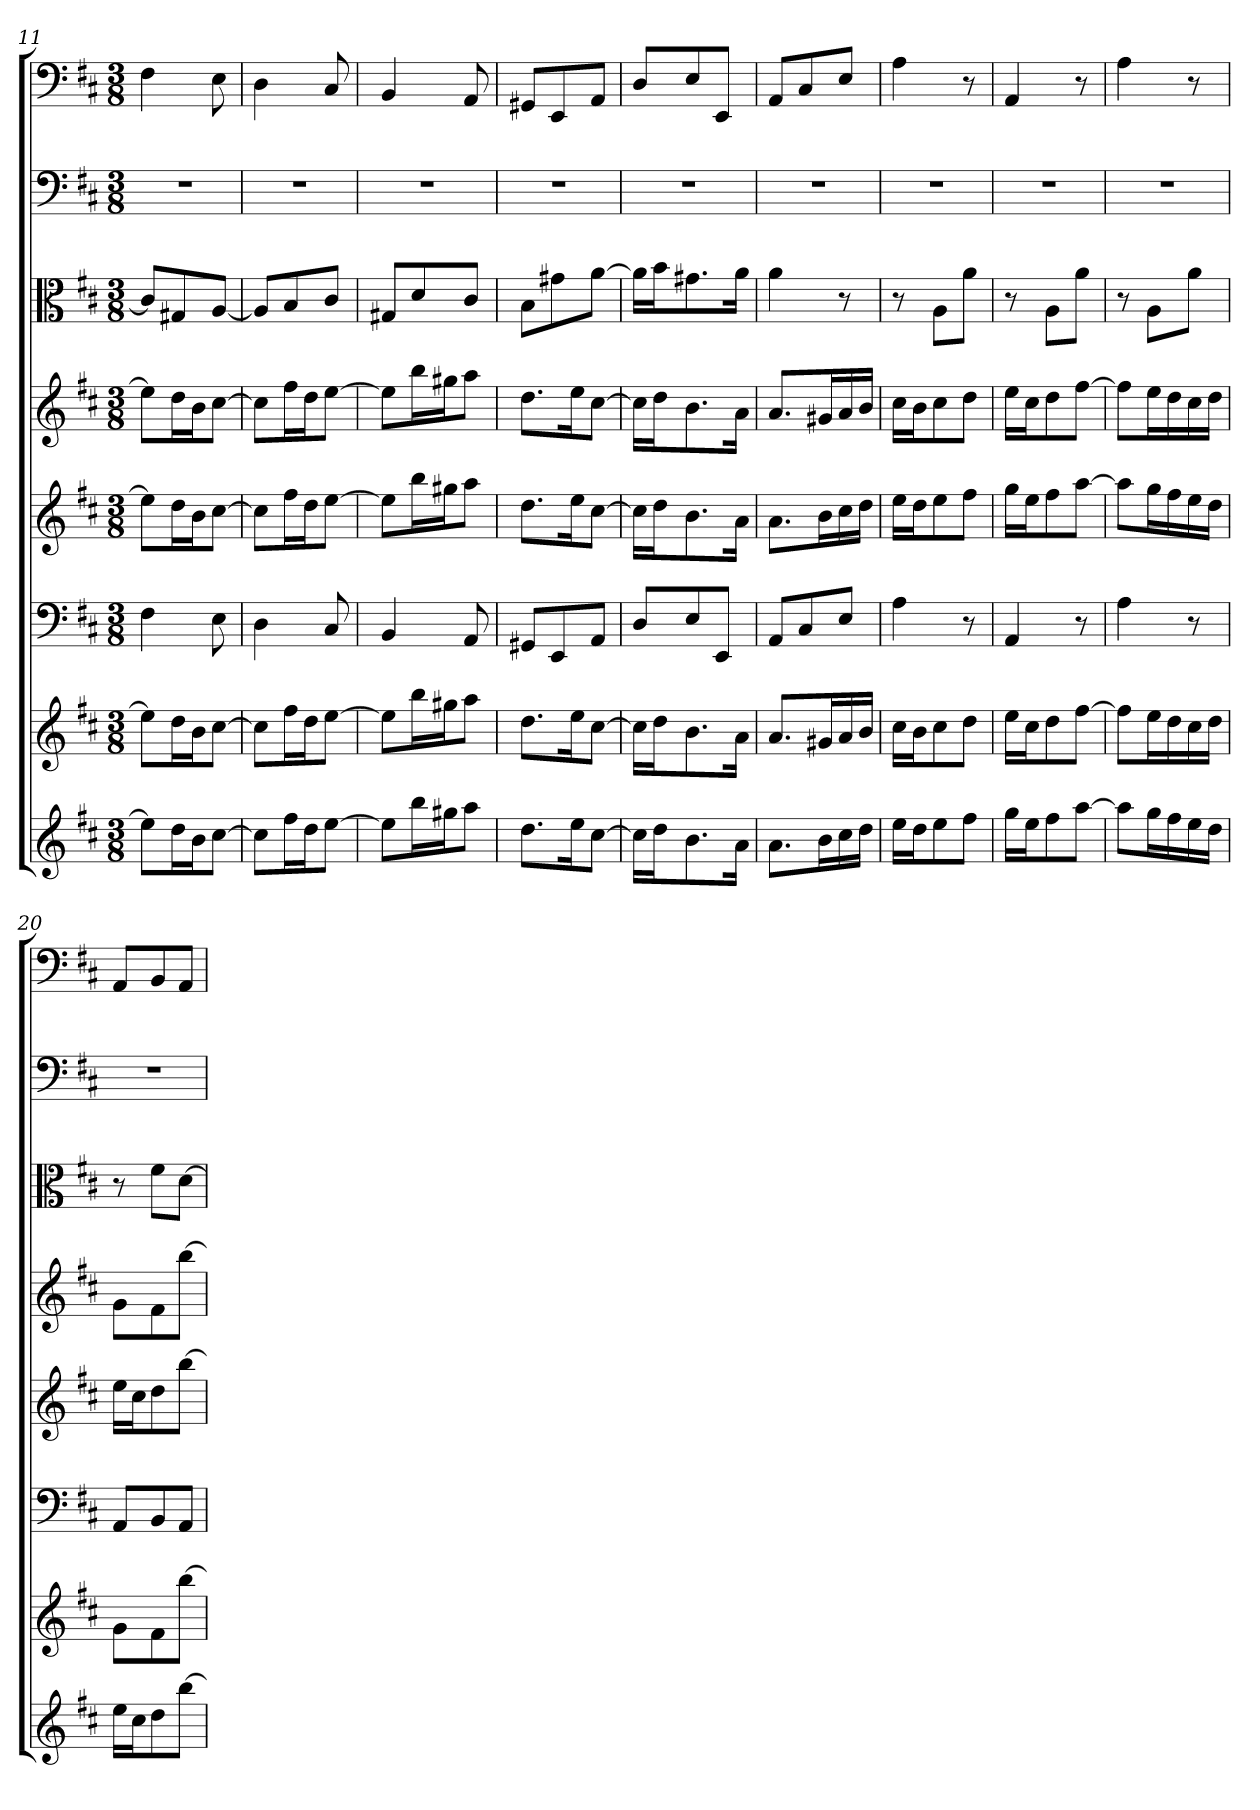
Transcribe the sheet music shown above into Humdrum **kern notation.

**kern	**kern	**kern	**kern	**kern	**kern	**kern	**kern
*part8	*part7	*part6	*part5	*part4	*part3	*part2	*part1
*staff8	*staff7	*staff6	*staff5	*staff4	*staff3	*staff2	*staff1
*	*	*clefF4	*	*	*clefC3	*clefF4	*clefF4
*k[f#c#]	*k[f#c#]	*k[f#c#]	*k[f#c#]	*k[f#c#]	*k[f#c#]	*k[f#c#]	*k[f#c#]
*D:	*D:	*D:	*D:	*D:	*D:	*D:	*D:
*M3/8	*M3/8	*M3/8	*M3/8	*M3/8	*M3/8	*M3/8	*M3/8
=11	=11	=11	=11	=11	=11	=11	=11
8eeL]	8eeL]	4F#	8eeL]	8eeL]	8c#/L]	4.r	4F#
16ddL	16ddL	.	16ddL	16ddL	8G#X/	.	.
16bJ	16bJ	.	16bJ	16bJ	.	.	.
[8cc#J	[8cc#J	8E	[8cc#J	[8cc#J	[8A/J	.	8E
=12	=12	=12	=12	=12	=12	=12	=12
8cc#L]	8cc#L]	4D	8cc#L]	8cc#L]	8A/L]	4.r	4D
16ff#L	16ff#L	.	16ff#L	16ff#L	8B/	.	.
16ddJ	16ddJ	.	16ddJ	16ddJ	.	.	.
[8eeJ	[8eeJ	8C#	[8eeJ	[8eeJ	8c#/J	.	8C#
=13	=13	=13	=13	=13	=13	=13	=13
8eeL]	8eeL]	4BB	8eeL]	8eeL]	8G#X/L	4.r	4BB
16bbL	16bbL	.	16bbL	16bbL	8d/	.	.
16gg#XJ	16gg#XJ	.	16gg#XJ	16gg#XJ	.	.	.
8aaJ	8aaJ	8AA	8aaJ	8aaJ	8c#/J	.	8AA
=14	=14	=14	=14	=14	=14	=14	=14
8.ddL	8.ddL	8GG#X/L	8.ddL	8.ddL	8B\L	4.r	8GG#X/L
.	.	8EE/	.	.	8g#X\	.	8EE/
16eeK	16eeK	.	16eeK	16eeK	.	.	.
[8cc#J	[8cc#J	8AA/J	[8cc#J	[8cc#J	[8a\J	.	8AA/J
=15	=15	=15	=15	=15	=15	=15	=15
16cc#LL]	16cc#LL]	8D/L	16cc#LL]	16cc#LL]	16a\LL]	4.r	8D/L
16ddJ	16ddJ	.	16ddJ	16ddJ	16b\J	.	.
8.b	8.b	8E/	8.b	8.b	8.g#X\	.	8E/
.	.	8EE/J	.	.	.	.	8EE/J
16aJk	16aJk	.	16aJk	16aJk	16a\Jk	.	.
=16	=16	=16	=16	=16	=16	=16	=16
8.aL	8.aL	8AA/L	8.aL	8.aL	4a	4.r	8AA/L
.	.	8C#/	.	.	.	.	8C#/
16bL	16g#XL	.	16bL	16g#XL	.	.	.
16cc#	16a	8E/J	16cc#	16a	8r	.	8E/J
16ddJJ	16bJJ	.	16ddJJ	16bJJ	.	.	.
=17	=17	=17	=17	=17	=17	=17	=17
16eeLL	16cc#LL	4A	16eeLL	16cc#LL	8r	4.r	4A
16ddJ	16bJ	.	16ddJ	16bJ	.	.	.
8ee	8cc#	.	8ee	8cc#	8A\L	.	.
8ff#J	8ddJ	8r	8ff#J	8ddJ	8a\J	.	8r
=18	=18	=18	=18	=18	=18	=18	=18
16ggLL	16eeLL	4AA	16ggLL	16eeLL	8r	4.r	4AA
16eeJ	16cc#J	.	16eeJ	16cc#J	.	.	.
8ff#	8dd	.	8ff#	8dd	8A\L	.	.
[8aaJ	[8ff#J	8r	[8aaJ	[8ff#J	8a\J	.	8r
=19	=19	=19	=19	=19	=19	=19	=19
8aaL]	8ff#L]	4A	8aaL]	8ff#L]	8r	4.r	4A
16ggL	16eeL	.	16ggL	16eeL	8A\L	.	.
16ff#	16dd	.	16ff#	16dd	.	.	.
16ee	16cc#	8r	16ee	16cc#	8a\J	.	8r
16ddJJ	16ddJJ	.	16ddJJ	16ddJJ	.	.	.
=20	=20	=20	=20	=20	=20	=20	=20
16eeLL	8gL	8AA/L	16eeLL	8gL	8r	4.r	8AA/L
16cc#J	.	.	16cc#J	.	.	.	.
8dd	8f#	8BB/	8dd	8f#	8f#\L	.	8BB/
[8bbJ	[8bbJ	8AA/J	[8bbJ	[8bbJ	[8d\J	.	8AA/J
=	=	=	=	=	=	=	=
*-	*-	*-	*-	*-	*-	*-	*-
